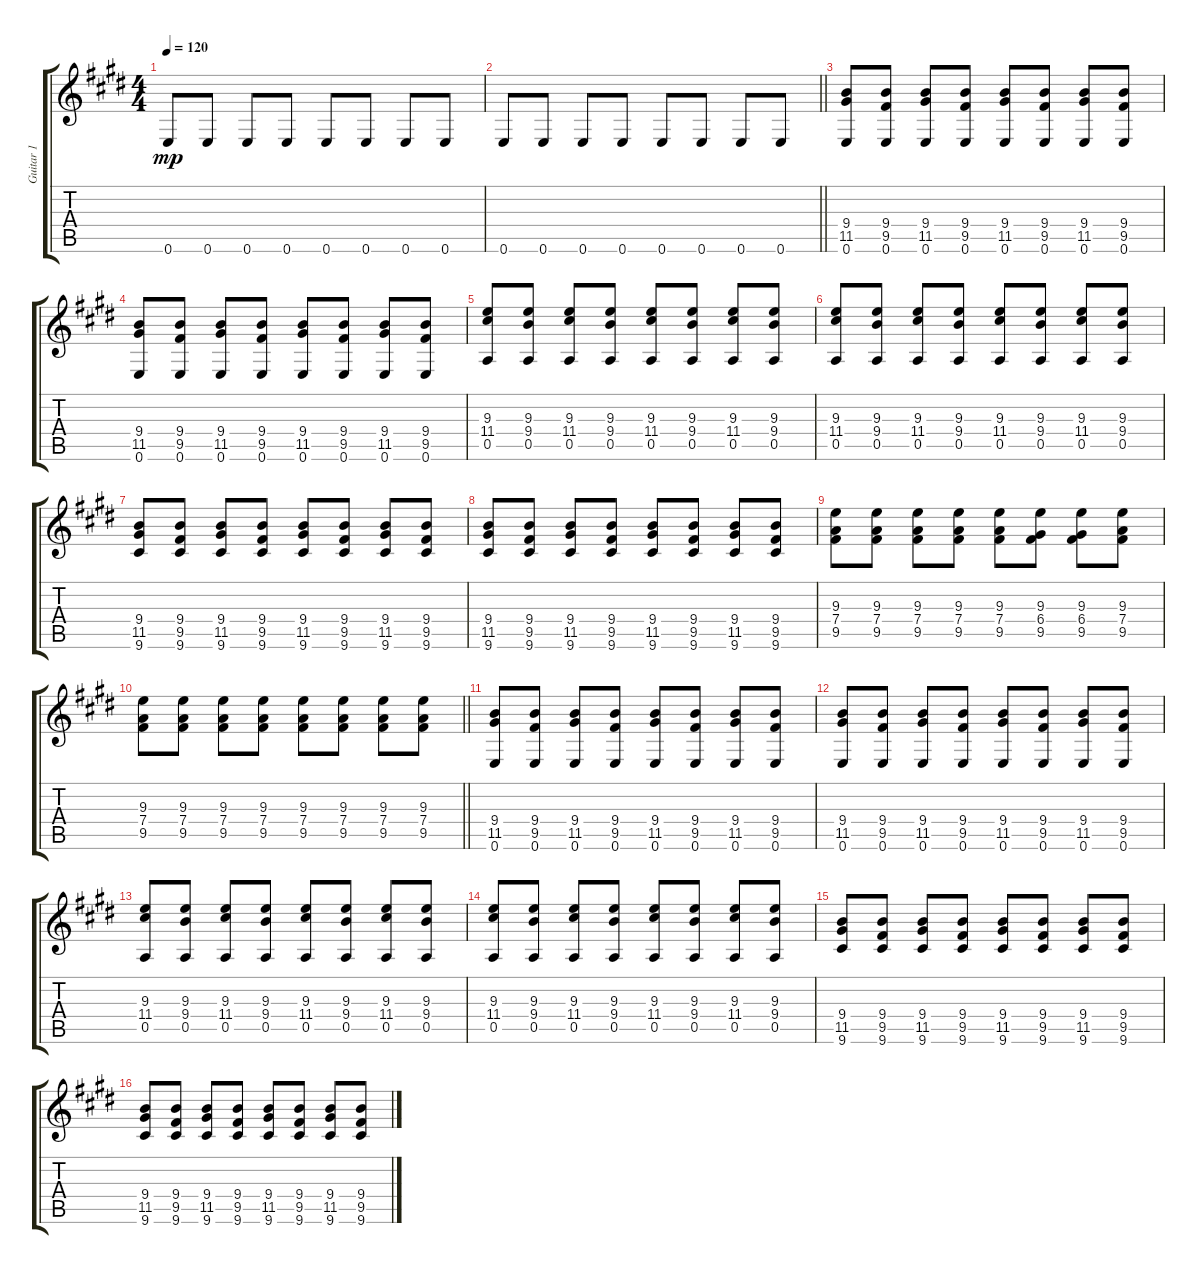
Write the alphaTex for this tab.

\track ("Guitar 1" "Guitar 1") {instrument electricguitarjazz}
\staff {score tabs}
\tuning (E4 B3 G3 D3 A2 E2) {hide}
\ts (4 4)
\tempo 120
\clef g2
\ks e
0.6.8{dy mp} 0.6.8 0.6.8 0.6.8 0.6.8 0.6.8 0.6.8 0.6.8 |
\barLineRight lightlight
0.6.8 0.6.8 0.6.8 0.6.8 0.6.8 0.6.8 0.6.8 0.6.8 |
(9.4 11.5 0.6).8 (9.4 9.5 0.6).8 (9.4 11.5 0.6).8 (9.4 9.5 0.6).8 (9.4 11.5 0.6).8 (9.4 9.5 0.6).8 (9.4 11.5 0.6).8 (9.4 9.5 0.6).8 |
(9.4 11.5 0.6).8 (9.4 9.5 0.6).8 (9.4 11.5 0.6).8 (9.4 9.5 0.6).8 (9.4 11.5 0.6).8 (9.4 9.5 0.6).8 (9.4 11.5 0.6).8 (9.4 9.5 0.6).8 |
(9.3 11.4 0.5).8 (9.3 9.4 0.5).8 (9.3 11.4 0.5).8 (9.3 9.4 0.5).8 (9.3 11.4 0.5).8 (9.3 9.4 0.5).8 (9.3 11.4 0.5).8 (9.3 9.4 0.5).8 |
(9.3 11.4 0.5).8 (9.3 9.4 0.5).8 (9.3 11.4 0.5).8 (9.3 9.4 0.5).8 (9.3 11.4 0.5).8 (9.3 9.4 0.5).8 (9.3 11.4 0.5).8 (9.3 9.4 0.5).8 |
(9.4 11.5 9.6).8 (9.4 9.5 9.6).8 (9.4 11.5 9.6).8 (9.4 9.5 9.6).8 (9.4 11.5 9.6).8 (9.4 9.5 9.6).8 (9.4 11.5 9.6).8 (9.4 9.5 9.6).8 |
(9.4 11.5 9.6).8 (9.4 9.5 9.6).8 (9.4 11.5 9.6).8 (9.4 9.5 9.6).8 (9.4 11.5 9.6).8 (9.4 9.5 9.6).8 (9.4 11.5 9.6).8 (9.4 9.5 9.6).8 |
(9.3 7.4 9.5).8 (9.3 7.4 9.5).8 (9.3 7.4 9.5).8 (9.3 7.4 9.5).8 (9.3 7.4 9.5).8 (9.3 6.4 9.5).8 (9.3 6.4 9.5).8 (9.3 7.4 9.5).8 |
\barLineRight lightlight
(9.3 7.4 9.5).8 (9.3 7.4 9.5).8 (9.3 7.4 9.5).8 (9.3 7.4 9.5).8 (9.3 7.4 9.5).8 (9.3 7.4 9.5).8 (9.3 7.4 9.5).8 (9.3 7.4 9.5).8 |
(9.4 11.5 0.6).8 (9.4 9.5 0.6).8 (9.4 11.5 0.6).8 (9.4 9.5 0.6).8 (9.4 11.5 0.6).8 (9.4 9.5 0.6).8 (9.4 11.5 0.6).8 (9.4 9.5 0.6).8 |
(9.4 11.5 0.6).8 (9.4 9.5 0.6).8 (9.4 11.5 0.6).8 (9.4 9.5 0.6).8 (9.4 11.5 0.6).8 (9.4 9.5 0.6).8 (9.4 11.5 0.6).8 (9.4 9.5 0.6).8 |
(9.3 11.4 0.5).8 (9.3 9.4 0.5).8 (9.3 11.4 0.5).8 (9.3 9.4 0.5).8 (9.3 11.4 0.5).8 (9.3 9.4 0.5).8 (9.3 11.4 0.5).8 (9.3 9.4 0.5).8 |
(9.3 11.4 0.5).8 (9.3 9.4 0.5).8 (9.3 11.4 0.5).8 (9.3 9.4 0.5).8 (9.3 11.4 0.5).8 (9.3 9.4 0.5).8 (9.3 11.4 0.5).8 (9.3 9.4 0.5).8 |
(9.4 11.5 9.6).8 (9.4 9.5 9.6).8 (9.4 11.5 9.6).8 (9.4 9.5 9.6).8 (9.4 11.5 9.6).8 (9.4 9.5 9.6).8 (9.4 11.5 9.6).8 (9.4 9.5 9.6).8 |
(9.4 11.5 9.6).8 (9.4 9.5 9.6).8 (9.4 11.5 9.6).8 (9.4 9.5 9.6).8 (9.4 11.5 9.6).8 (9.4 9.5 9.6).8 (9.4 11.5 9.6).8 (9.4 9.5 9.6).8
